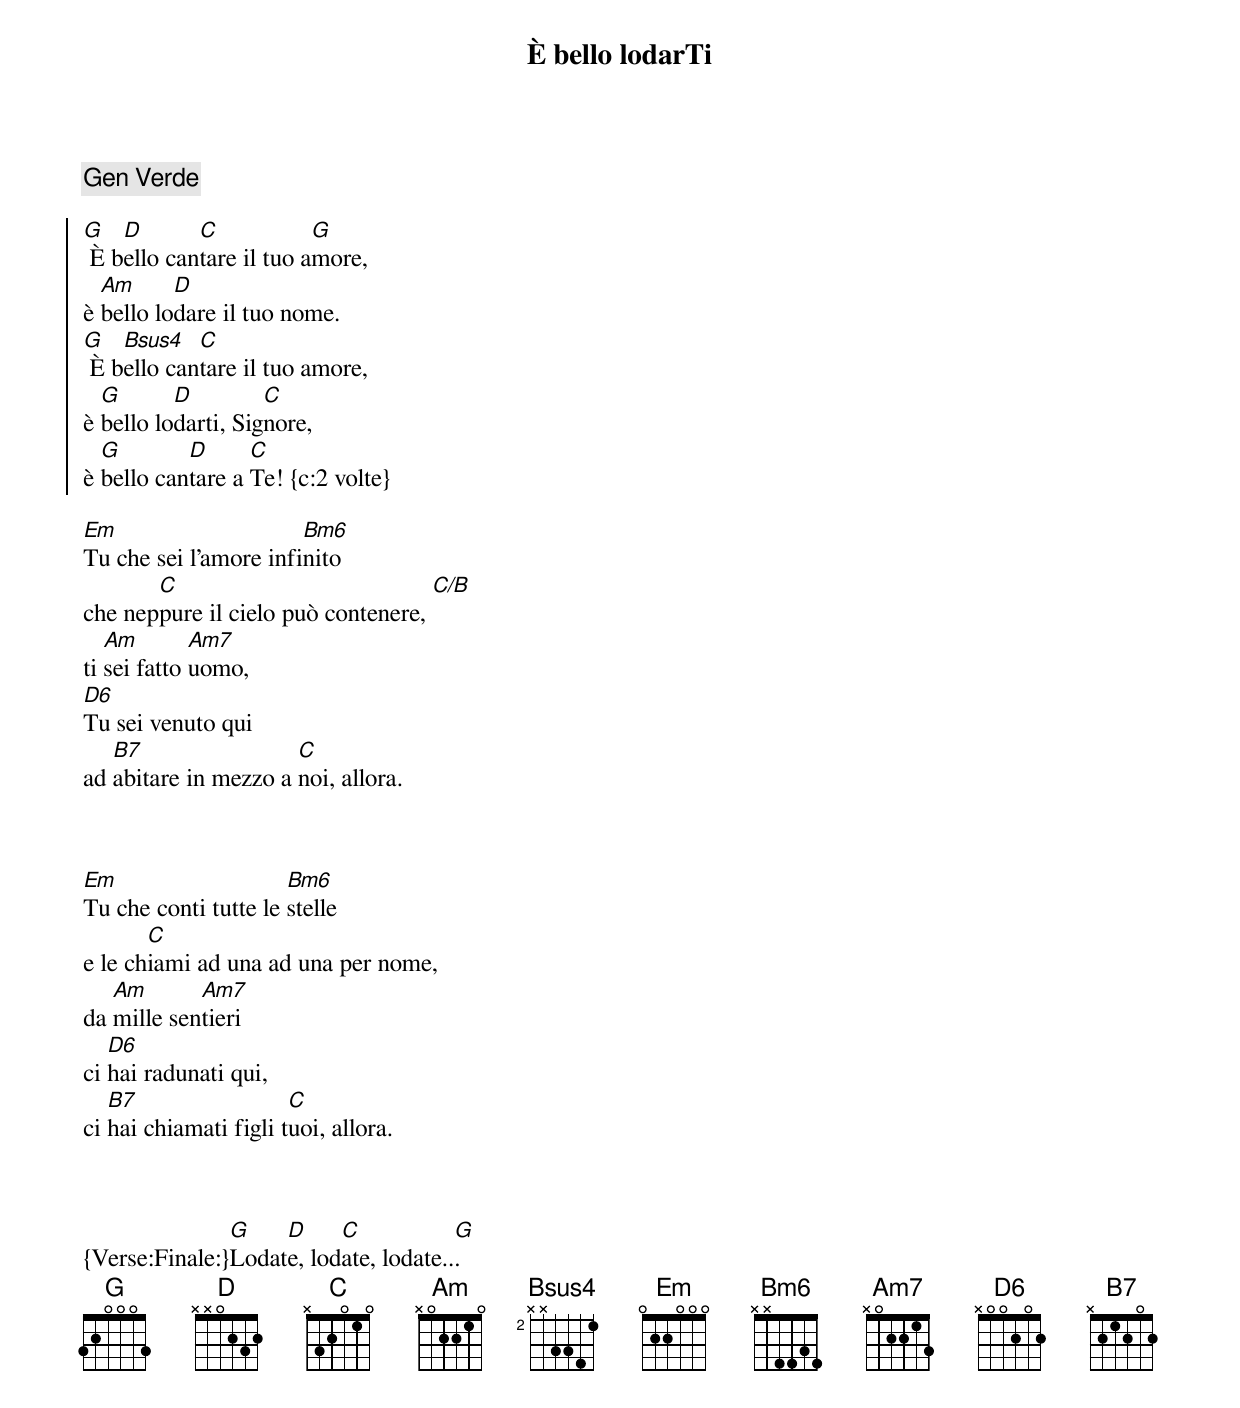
{title:È bello lodarTi}
{comment:Gen Verde}

{soc}
[G] È b[D]ello can[C]tare il tuo a[G]more,
è [Am]bello lo[D]dare il tuo nome.
[G] È b[Bsus4]ello can[C]tare il tuo amore,
è [G]bello lo[D]darti, Sig[C]nore,
è [G]bello can[D]tare a [C]Te! {c:2 volte}
{eoc}

[Em]Tu che sei l'amore infi[Bm6]nito
che nep[C]pure il cielo può contenere, [C/B]
ti [Am]sei fatto [Am7]uomo,
[D6]Tu sei venuto qui
ad [B7]abitare in mezzo a [C]noi, allora.

{soc}

{eoc}

[Em]Tu che conti tutte le [Bm6]stelle
e le ch[C]iami ad una ad una per nome,
da [Am]mille sen[Am7]tieri
ci [D6]hai radunati qui,
ci [B7]hai chiamati figli t[C]uoi, allora.

{soc}

{eoc}

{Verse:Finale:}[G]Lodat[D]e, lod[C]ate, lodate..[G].
